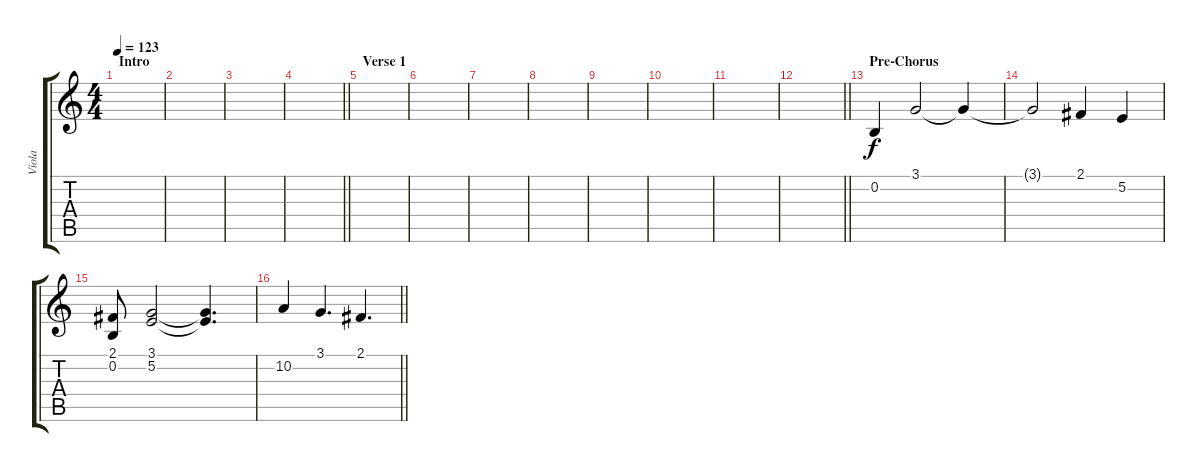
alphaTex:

\track ("Viola" "Viola") {instrument viola}
\staff {score tabs}
\tuning (E4 B3 G3 D3 A2 E2) {hide}
\ts (4 4)
\section ("" "Intro")
\tempo 123
\clef g2
\ks c
|
|
|
\barLineRight lightlight
|
\section ("" "Verse 1")
|
|
|
|
|
|
|
\barLineRight lightlight
|
\section ("" "Pre-Chorus")
0.2.4 3.1.2 3.1{t}.4 |
3.1{t}.2 2.1.4 5.2.4 |
(2.1 0.2).8 (3.1 5.2).2 (3.1{t} 5.2{t}).4{d} |
\barLineRight lightlight
10.2.4 3.1.4{d} 2.1.4{d}
